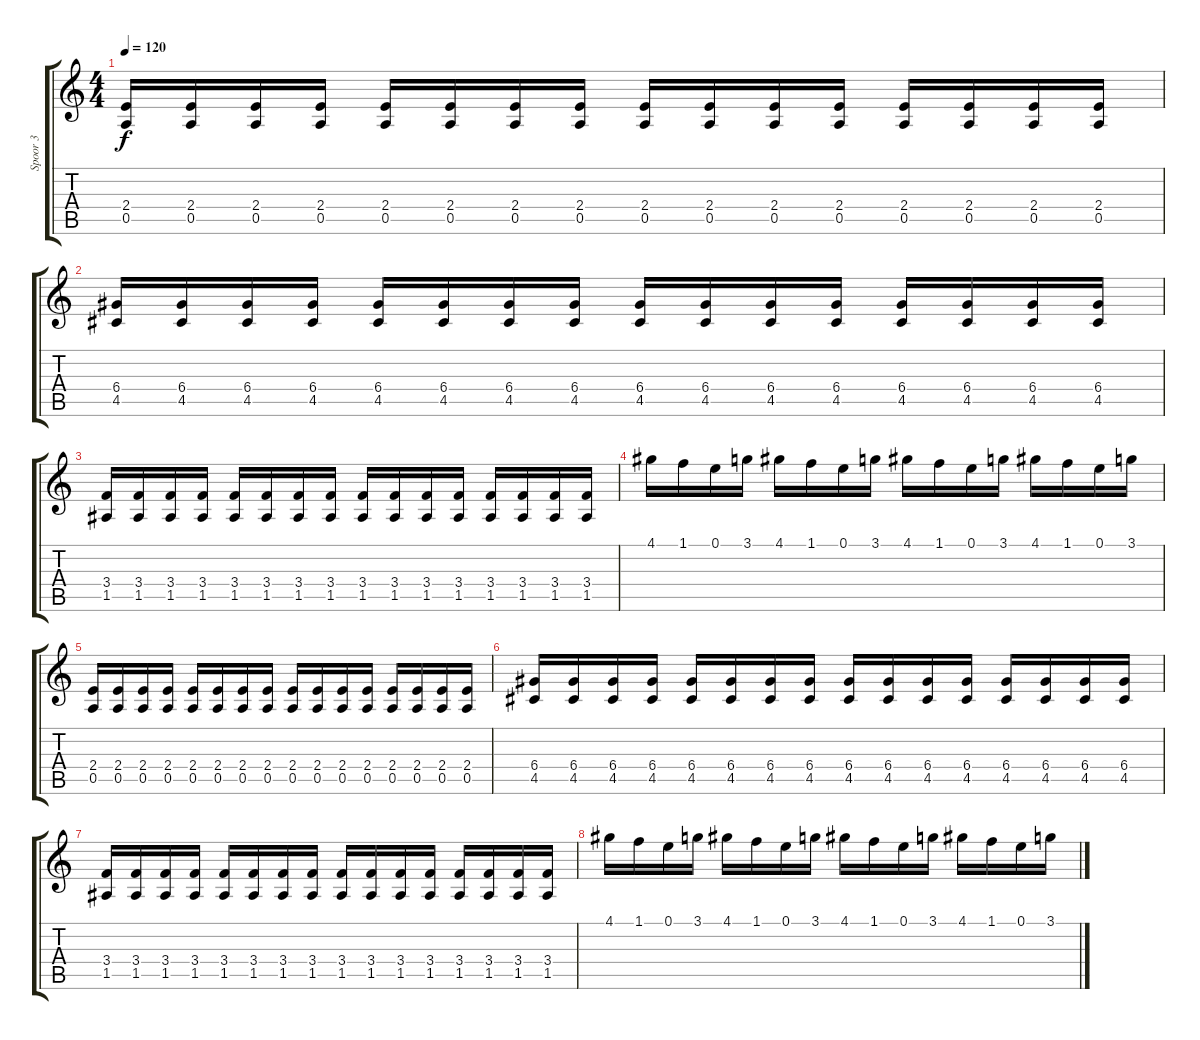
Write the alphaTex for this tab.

\track ("Spoor 3" "Spoor 3") {instrument distortionguitar}
\staff {score tabs}
\tuning (E4 B3 G3 D3 A2 E2) {hide}
\ts (4 4)
\tempo 120
\clef g2
\ks c
(2.4 0.5).16{dy f} (2.4 0.5).16 (2.4 0.5).16 (2.4 0.5).16 (2.4 0.5).16 (2.4 0.5).16 (2.4 0.5).16 (2.4 0.5).16 (2.4 0.5).16 (2.4 0.5).16 (2.4 0.5).16 (2.4 0.5).16 (2.4 0.5).16 (2.4 0.5).16 (2.4 0.5).16 (2.4 0.5).16 |
(6.4 4.5).16 (6.4 4.5).16 (6.4 4.5).16 (6.4 4.5).16 (6.4 4.5).16 (6.4 4.5).16 (6.4 4.5).16 (6.4 4.5).16 (6.4 4.5).16 (6.4 4.5).16 (6.4 4.5).16 (6.4 4.5).16 (6.4 4.5).16 (6.4 4.5).16 (6.4 4.5).16 (6.4 4.5).16 |
(3.4 1.5).16 (3.4 1.5).16 (3.4 1.5).16 (3.4 1.5).16 (3.4 1.5).16 (3.4 1.5).16 (3.4 1.5).16 (3.4 1.5).16 (3.4 1.5).16 (3.4 1.5).16 (3.4 1.5).16 (3.4 1.5).16 (3.4 1.5).16 (3.4 1.5).16 (3.4 1.5).16 (3.4 1.5).16 |
4.1.16 1.1.16 0.1.16 3.1.16 4.1.16 1.1.16 0.1.16 3.1.16 4.1.16 1.1.16 0.1.16 3.1.16 4.1.16 1.1.16 0.1.16 3.1.16 |
(2.4 0.5).16 (2.4 0.5).16 (2.4 0.5).16 (2.4 0.5).16 (2.4 0.5).16 (2.4 0.5).16 (2.4 0.5).16 (2.4 0.5).16 (2.4 0.5).16 (2.4 0.5).16 (2.4 0.5).16 (2.4 0.5).16 (2.4 0.5).16 (2.4 0.5).16 (2.4 0.5).16 (2.4 0.5).16 |
(6.4 4.5).16 (6.4 4.5).16 (6.4 4.5).16 (6.4 4.5).16 (6.4 4.5).16 (6.4 4.5).16 (6.4 4.5).16 (6.4 4.5).16 (6.4 4.5).16 (6.4 4.5).16 (6.4 4.5).16 (6.4 4.5).16 (6.4 4.5).16 (6.4 4.5).16 (6.4 4.5).16 (6.4 4.5).16 |
(3.4 1.5).16 (3.4 1.5).16 (3.4 1.5).16 (3.4 1.5).16 (3.4 1.5).16 (3.4 1.5).16 (3.4 1.5).16 (3.4 1.5).16 (3.4 1.5).16 (3.4 1.5).16 (3.4 1.5).16 (3.4 1.5).16 (3.4 1.5).16 (3.4 1.5).16 (3.4 1.5).16 (3.4 1.5).16 |
4.1.16 1.1.16 0.1.16 3.1.16 4.1.16 1.1.16 0.1.16 3.1.16 4.1.16 1.1.16 0.1.16 3.1.16 4.1.16 1.1.16 0.1.16 3.1.16
